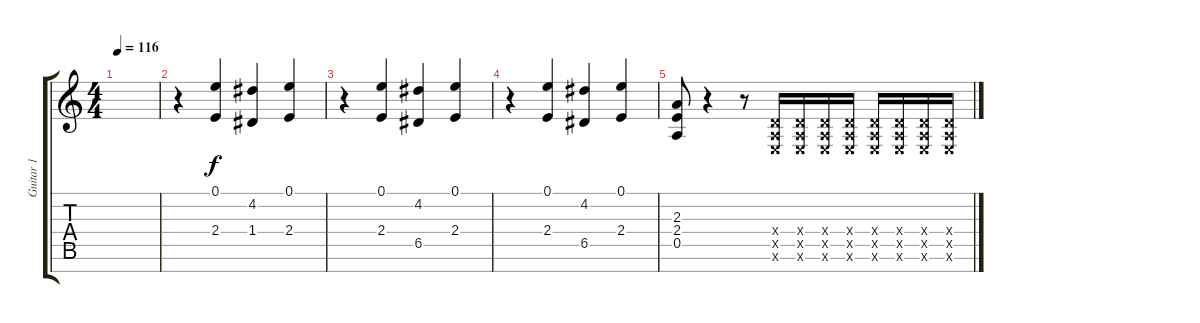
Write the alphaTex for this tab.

\track ("Guitar 1" "Guitar 1") {instrument electricguitarclean}
\staff {score tabs}
\tuning (E4 B3 G3 D3 A2 E2 B1) {hide}
\ts (4 4)
\tempo 116
\clef g2
\ks c
|
r.4{volume 13} (0.1 2.4).4 (4.2 1.4).4 (0.1 2.4).4 |
r.4 (0.1 2.4).4 (4.2 6.5).4 (0.1 2.4).4 |
r.4 (0.1 2.4).4 (4.2 6.5).4 (0.1 2.4).4 |
(2.3 2.4 0.5).8 r.4 r.8 (0.4{x} 0.5{x} 0.6{x}).16 (0.4{x} 0.5{x} 0.6{x}).16 (0.4{x} 0.5{x} 0.6{x}).16 (0.4{x} 0.5{x} 0.6{x}).16 (0.4{x} 0.5{x} 0.6{x}).16 (0.4{x} 0.5{x} 0.6{x}).16 (0.4{x} 0.5{x} 0.6{x}).16 (0.4{x} 0.5{x} 0.6{x}).16
